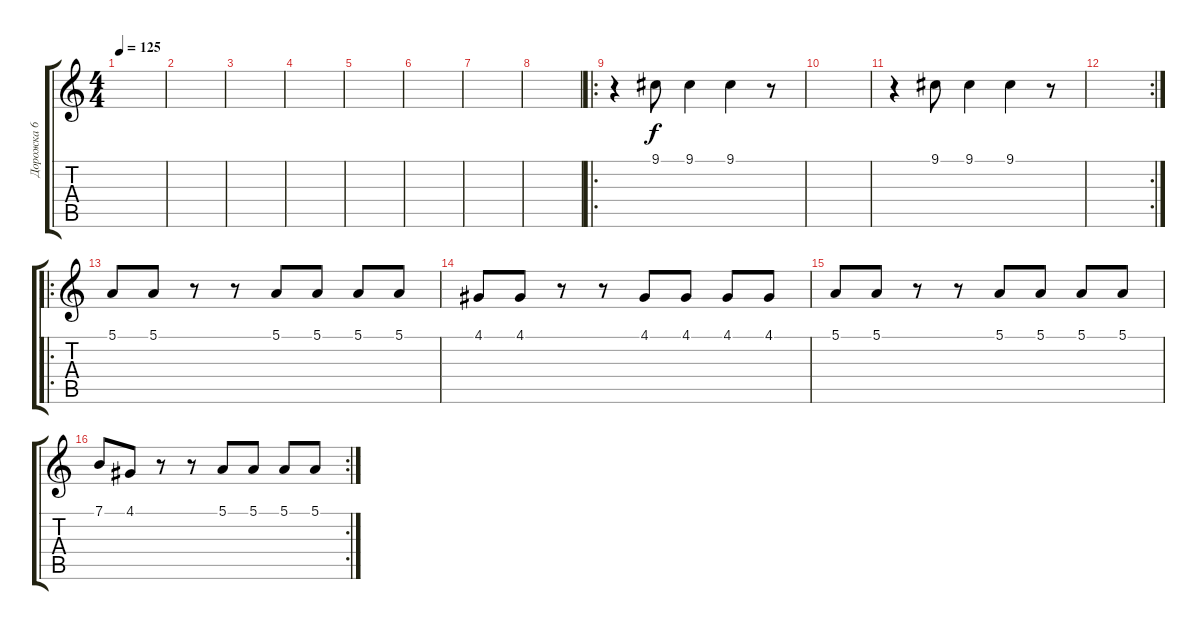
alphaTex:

\track ("Дорожка 6" "Дорожка 6") {instrument tuba}
\staff {score tabs}
\tuning (E4 B3 G3 D3 A2 E2) {hide}
\ts (4 4)
\tempo 125
\clef g2
\ks c
|
|
|
|
|
|
|
|
\ro
r.4 9.1.8 9.1.4 9.1.4 r.8 |
|
r.4 9.1.8 9.1.4 9.1.4 r.8 |
\rc 2
|
\ro
5.1.8 5.1.8 r.8 r.8 5.1.8 5.1.8 5.1.8 5.1.8 |
4.1.8 4.1.8 r.8 r.8 4.1.8 4.1.8 4.1.8 4.1.8 |
5.1.8 5.1.8 r.8 r.8 5.1.8 5.1.8 5.1.8 5.1.8 |
\rc 2
7.1.8 4.1.8 r.8 r.8 5.1.8 5.1.8 5.1.8 5.1.8
